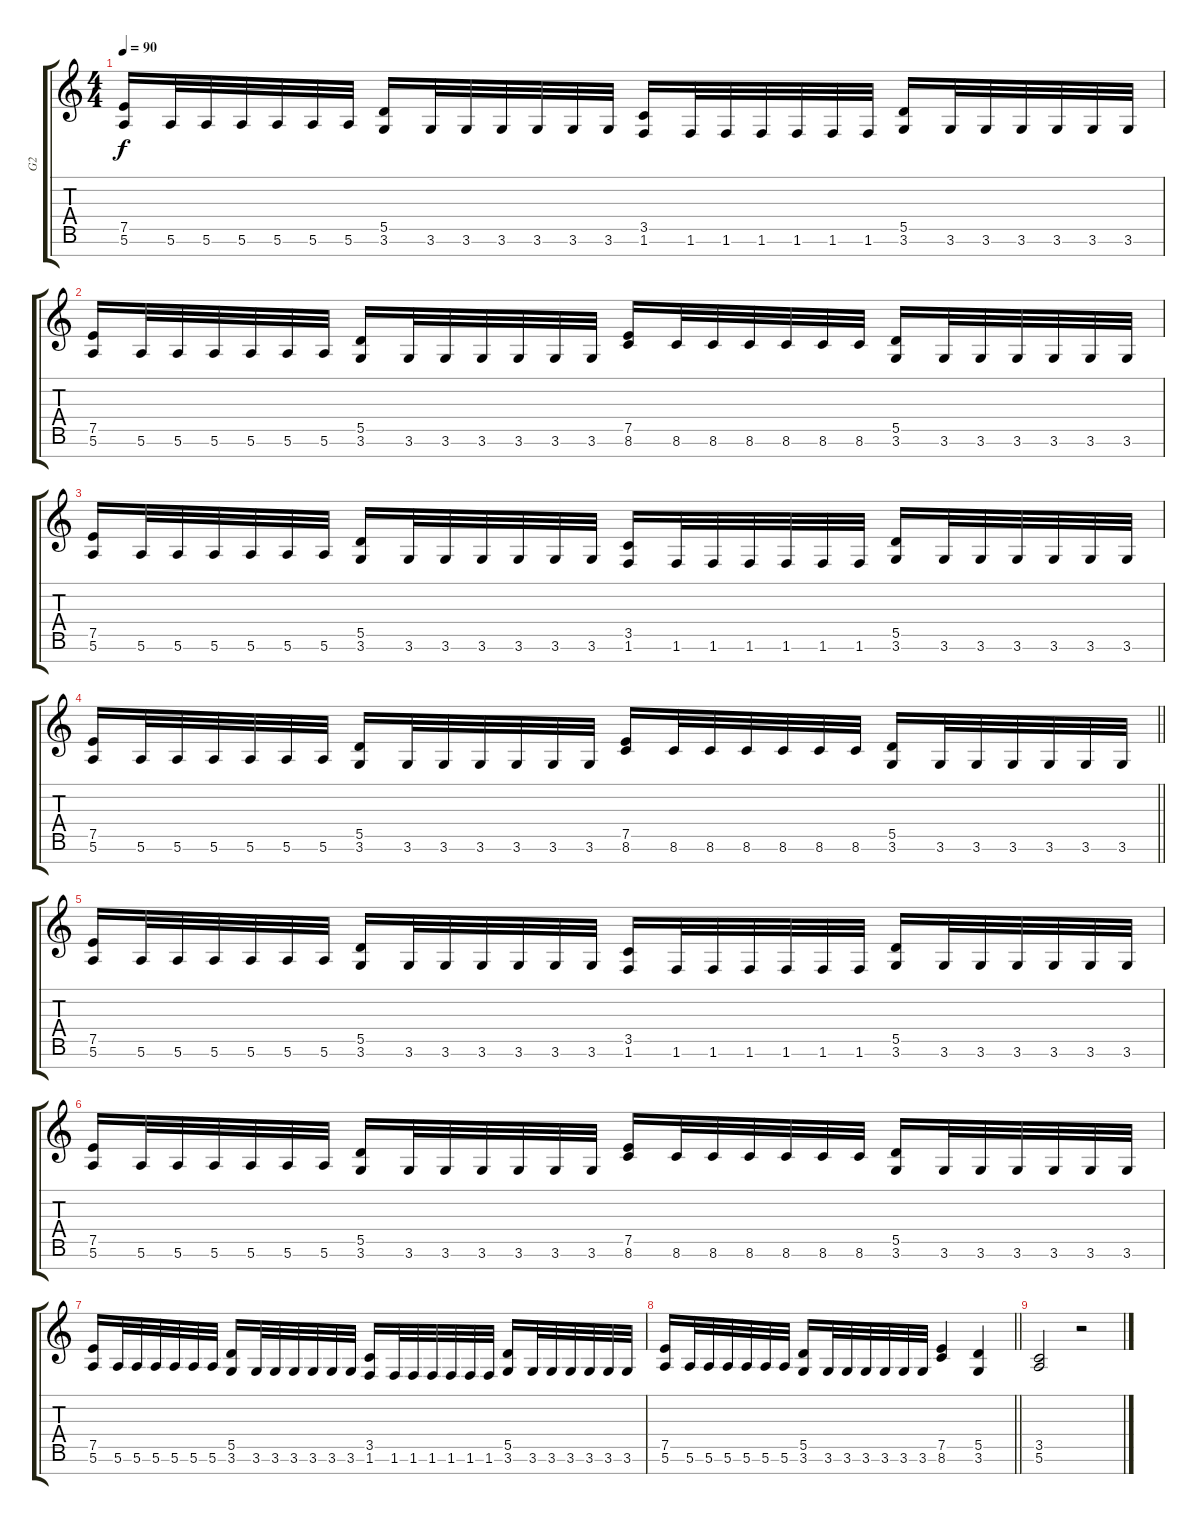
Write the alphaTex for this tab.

\track ("G2" "G2") {instrument overdrivenguitar}
\staff {score tabs}
\tuning (E4 B3 G3 D3 A2 E2 B1) {hide}
\ts (4 4)
\tempo 90
\clef g2
\ks c
(7.5 5.6).16{dy f} 5.6.32 5.6.32 5.6.32 5.6.32 5.6.32 5.6.32 (5.5 3.6).16 3.6.32 3.6.32 3.6.32 3.6.32 3.6.32 3.6.32 (3.5 1.6).16 1.6.32 1.6.32 1.6.32 1.6.32 1.6.32 1.6.32 (5.5 3.6).16 3.6.32 3.6.32 3.6.32 3.6.32 3.6.32 3.6.32 |
(7.5 5.6).16 5.6.32 5.6.32 5.6.32 5.6.32 5.6.32 5.6.32 (5.5 3.6).16 3.6.32 3.6.32 3.6.32 3.6.32 3.6.32 3.6.32 (7.5 8.6).16 8.6.32 8.6.32 8.6.32 8.6.32 8.6.32 8.6.32 (5.5 3.6).16 3.6.32 3.6.32 3.6.32 3.6.32 3.6.32 3.6.32 |
(7.5 5.6).16 5.6.32 5.6.32 5.6.32 5.6.32 5.6.32 5.6.32 (5.5 3.6).16 3.6.32 3.6.32 3.6.32 3.6.32 3.6.32 3.6.32 (3.5 1.6).16 1.6.32 1.6.32 1.6.32 1.6.32 1.6.32 1.6.32 (5.5 3.6).16 3.6.32 3.6.32 3.6.32 3.6.32 3.6.32 3.6.32 |
\barLineRight lightlight
(7.5 5.6).16 5.6.32 5.6.32 5.6.32 5.6.32 5.6.32 5.6.32 (5.5 3.6).16 3.6.32 3.6.32 3.6.32 3.6.32 3.6.32 3.6.32 (7.5 8.6).16 8.6.32 8.6.32 8.6.32 8.6.32 8.6.32 8.6.32 (5.5 3.6).16 3.6.32 3.6.32 3.6.32 3.6.32 3.6.32 3.6.32 |
(7.5 5.6).16 5.6.32 5.6.32 5.6.32 5.6.32 5.6.32 5.6.32 (5.5 3.6).16 3.6.32 3.6.32 3.6.32 3.6.32 3.6.32 3.6.32 (3.5 1.6).16 1.6.32 1.6.32 1.6.32 1.6.32 1.6.32 1.6.32 (5.5 3.6).16 3.6.32 3.6.32 3.6.32 3.6.32 3.6.32 3.6.32 |
(7.5 5.6).16 5.6.32 5.6.32 5.6.32 5.6.32 5.6.32 5.6.32 (5.5 3.6).16 3.6.32 3.6.32 3.6.32 3.6.32 3.6.32 3.6.32 (7.5 8.6).16 8.6.32 8.6.32 8.6.32 8.6.32 8.6.32 8.6.32 (5.5 3.6).16 3.6.32 3.6.32 3.6.32 3.6.32 3.6.32 3.6.32 |
(7.5 5.6).16 5.6.32 5.6.32 5.6.32 5.6.32 5.6.32 5.6.32 (5.5 3.6).16 3.6.32 3.6.32 3.6.32 3.6.32 3.6.32 3.6.32 (3.5 1.6).16 1.6.32 1.6.32 1.6.32 1.6.32 1.6.32 1.6.32 (5.5 3.6).16 3.6.32 3.6.32 3.6.32 3.6.32 3.6.32 3.6.32 |
\barLineRight lightlight
(7.5 5.6).16 5.6.32 5.6.32 5.6.32 5.6.32 5.6.32 5.6.32 (5.5 3.6).16 3.6.32 3.6.32 3.6.32 3.6.32 3.6.32 3.6.32 (7.5 8.6).4 (5.5 3.6).4 |
(3.5 5.6).2 r.2
